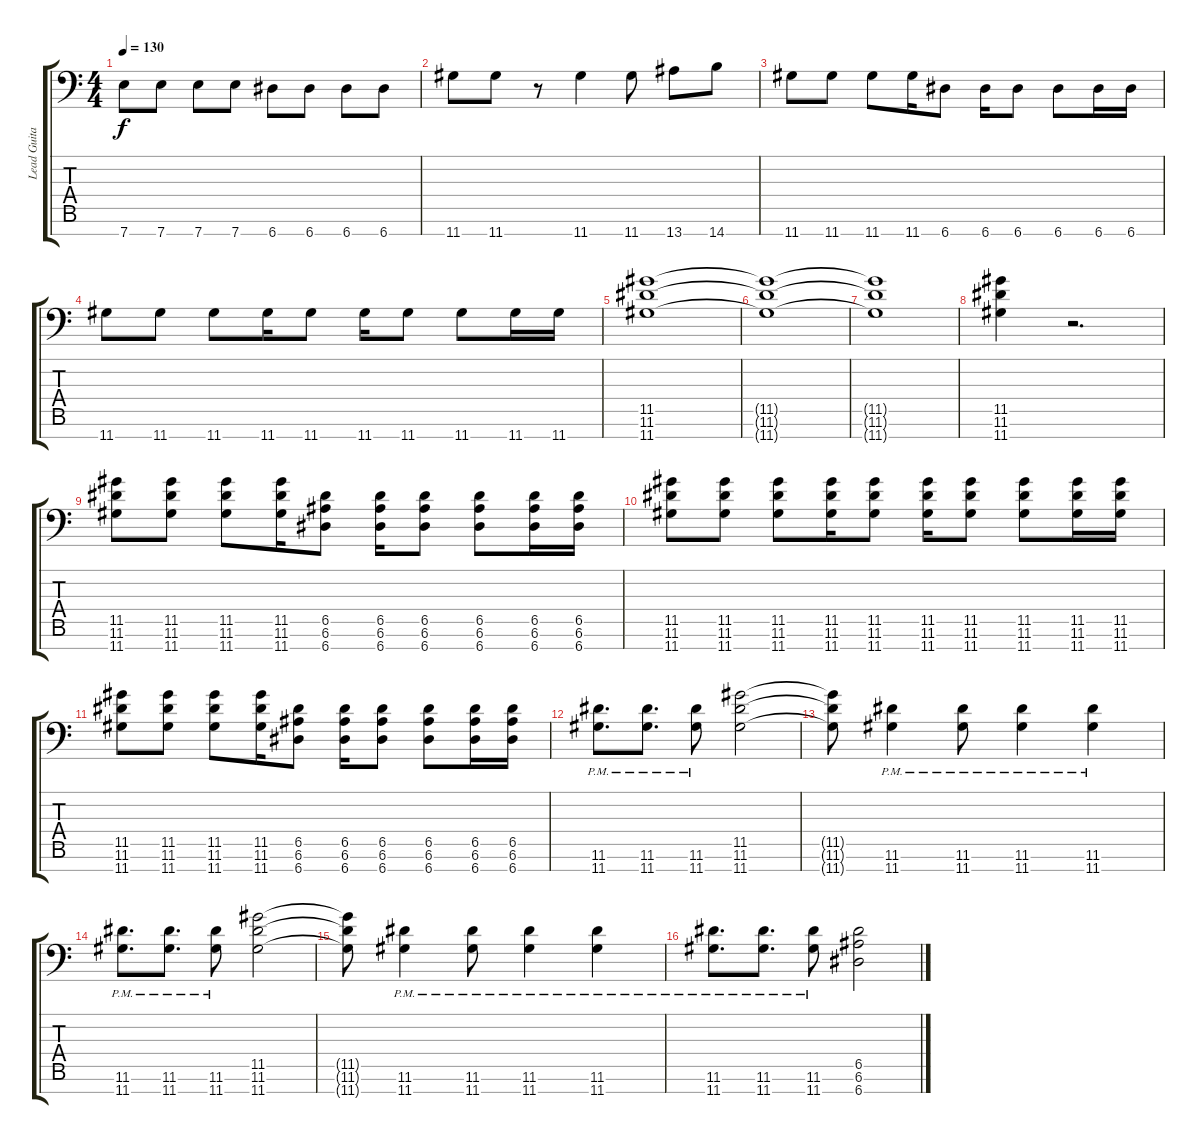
\track ("Lead Guitar" "Lead Guita") {instrument overdrivenguitar}
\staff {score tabs}
\tuning (E4 B3 G3 D3 A2 E2 A1) {hide}
\ts (4 4)
\tempo 130
\clef f4
\ks c
7.7.8{dy f} 7.7.8 7.7.8 7.7.8 6.7.8 6.7.8 6.7.8 6.7.8 |
11.7.8 11.7.8 r.8 11.7.4 11.7.8 13.7.8 14.7.8 |
11.7.8 11.7.8 11.7.8 11.7.16 6.7.8 6.7.16 6.7.8 6.7.8 6.7.16 6.7.16 |
11.7.8 11.7.8 11.7.8 11.7.16 11.7.8 11.7.16 11.7.8 11.7.8 11.7.16 11.7.16 |
(11.5 11.6 11.7).1 |
(11.5{t} 11.6{t} 11.7{t}).1 |
(11.5{t} 11.6{t} 11.7{t}).1 |
(11.5 11.6 11.7).4 r.2{d} |
(11.5 11.6 11.7).8 (11.5 11.6 11.7).8 (11.5 11.6 11.7).8 (11.5 11.6 11.7).16 (6.5 6.6 6.7).8 (6.5 6.6 6.7).16 (6.5 6.6 6.7).8 (6.5 6.6 6.7).8 (6.5 6.6 6.7).16 (6.5 6.6 6.7).16 |
(11.5 11.6 11.7).8 (11.5 11.6 11.7).8 (11.5 11.6 11.7).8 (11.5 11.6 11.7).16 (11.5 11.6 11.7).8 (11.5 11.6 11.7).16 (11.5 11.6 11.7).8 (11.5 11.6 11.7).8 (11.5 11.6 11.7).16 (11.5 11.6 11.7).16 |
(11.5 11.6 11.7).8 (11.5 11.6 11.7).8 (11.5 11.6 11.7).8 (11.5 11.6 11.7).16 (6.5 6.6 6.7).8 (6.5 6.6 6.7).16 (6.5 6.6 6.7).8 (6.5 6.6 6.7).8 (6.5 6.6 6.7).16 (6.5 6.6 6.7).16 |
(11.6{pm} 11.7{pm}).8{d} (11.6{pm} 11.7{pm}).8{d} (11.6{pm} 11.7{pm}).8 (11.5 11.6 11.7).2 |
(11.5{t} 11.6{t} 11.7{t}).8 (11.6{pm} 11.7{pm}).4 (11.6{pm} 11.7{pm}).8 (11.6{pm} 11.7{pm}).4 (11.6{pm} 11.7{pm}).4 |
(11.6{pm} 11.7{pm}).8{d} (11.6{pm} 11.7{pm}).8{d} (11.6{pm} 11.7{pm}).8 (11.5 11.6 11.7).2 |
(11.5{t} 11.6{t} 11.7{t}).8 (11.6{pm} 11.7{pm}).4 (11.6{pm} 11.7{pm}).8 (11.6{pm} 11.7{pm}).4 (11.6{pm} 11.7{pm}).4 |
(11.6{pm} 11.7{pm}).8{d} (11.6{pm} 11.7{pm}).8{d} (11.6{pm} 11.7{pm}).8 (6.5 6.6 6.7).2
